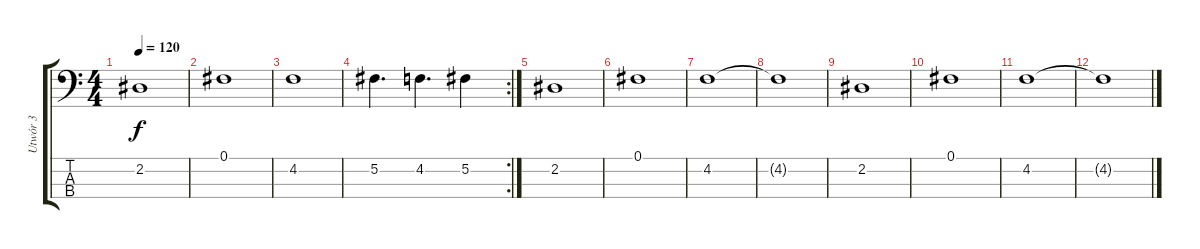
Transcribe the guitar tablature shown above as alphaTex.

\track ("Utwór 3" "Utwór 3") {instrument electricbassfinger}
\staff {score tabs}
\tuning (Gb2 Db2 Ab1 Eb1) {hide}
\ts (4 4)
\tempo 120
\clef f4
\ks c
2.2.1{dy f} |
0.1.1 |
4.2.1 |
\rc 2
5.2.4{d} 4.2.4{d} 5.2.4 |
2.2.1 |
0.1.1 |
4.2.1 |
4.2{t}.1 |
2.2.1 |
0.1.1 |
4.2.1 |
4.2{t}.1
